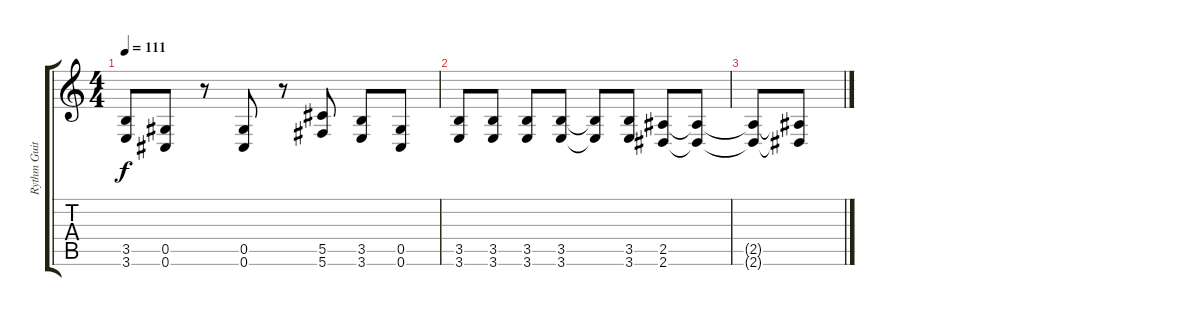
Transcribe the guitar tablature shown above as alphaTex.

\track ("Rythm Guitar" "Rythm Guit") {instrument overdrivenguitar}
\staff {score tabs}
\tuning (Eb4 Bb3 Gb3 Db3 Ab2 Db2) {hide}
\ts (4 4)
\tempo 111
\clef g2
\ks c
(3.5 3.6).8{dy f} (0.5 0.6).8 r.8 (0.5 0.6).8 r.8 (5.5 5.6).8 (3.5 3.6).8 (0.5 0.6).8 |
(3.5 3.6).8 (3.5 3.6).8 (3.5 3.6).8 (3.5 3.6).8 (3.5{t} 3.6{t}).8 (3.5 3.6).8 (2.5 2.6).8 (2.5{t} 2.6{t}).8 |
(2.5{t} 2.6{t}).8 (2.5{t} 2.6{t}).8
